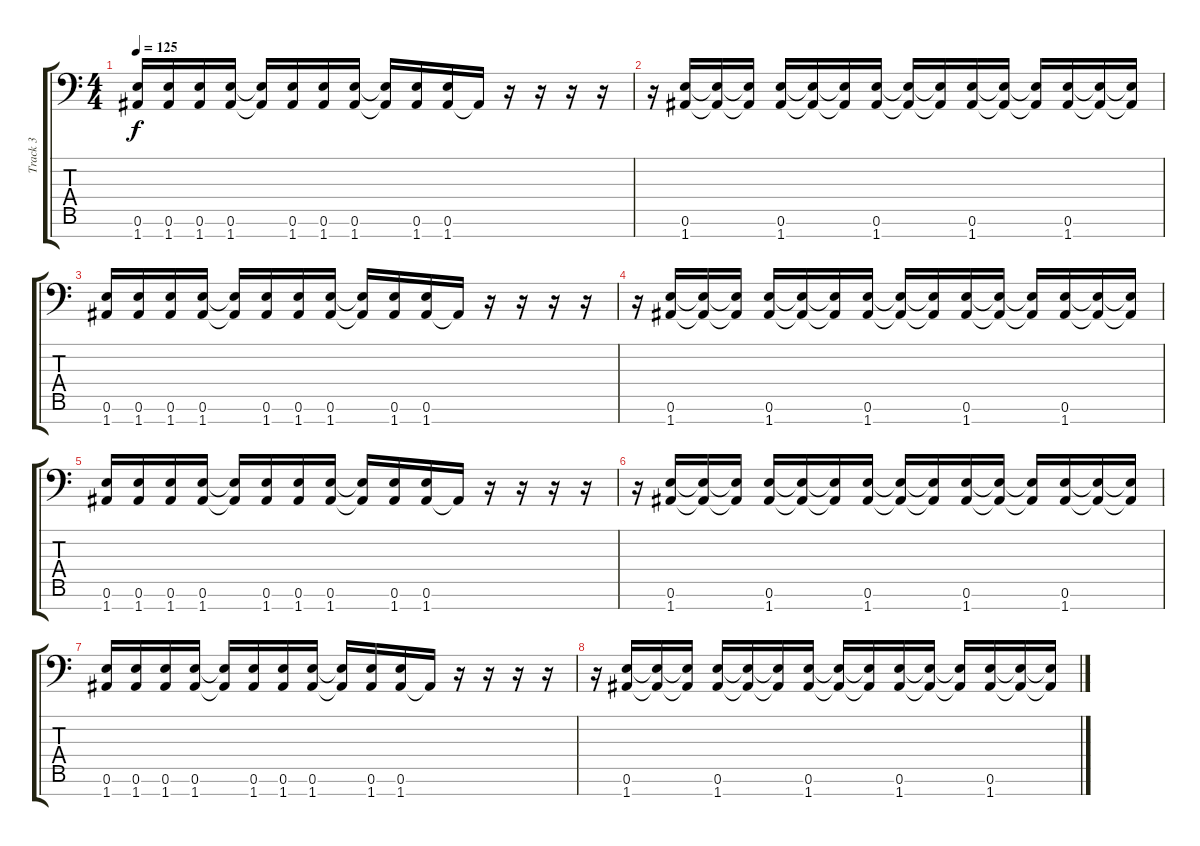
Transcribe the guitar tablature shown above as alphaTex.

\track ("Track 3" "Track 3") {instrument distortionguitar}
\staff {score tabs}
\tuning (E4 B3 G3 D3 A2 E2 A1) {hide}
\ts (4 4)
\tempo 125
\clef f4
\ks c
(0.6 1.7).16{dy f} (0.6 1.7).16 (0.6 1.7).16 (0.6 1.7).16 (0.6{t} 1.7{t}).16 (0.6 1.7).16 (0.6 1.7).16 (0.6 1.7).16 (0.6{t} 1.7{t}).16 (0.6 1.7).16 (0.6 1.7).16 1.7{t}.16 r.16 r.16 r.16 r.16 |
r.16 (0.6 1.7).16 (0.6{t} 1.7{t}).16 (0.6{t} 1.7{t}).16 (0.6 1.7).16 (0.6{t} 1.7{t}).16 (0.6{t} 1.7{t}).16 (0.6 1.7).16 (0.6{t} 1.7{t}).16 (0.6{t} 1.7{t}).16 (0.6 1.7).16 (0.6{t} 1.7{t}).16 (0.6{t} 1.7{t}).16 (0.6 1.7).16 (0.6{t} 1.7{t}).16 (0.6{t} 1.7{t}).16 |
(0.6 1.7).16 (0.6 1.7).16 (0.6 1.7).16 (0.6 1.7).16 (0.6{t} 1.7{t}).16 (0.6 1.7).16 (0.6 1.7).16 (0.6 1.7).16 (0.6{t} 1.7{t}).16 (0.6 1.7).16 (0.6 1.7).16 1.7{t}.16 r.16 r.16 r.16 r.16 |
r.16 (0.6 1.7).16 (0.6{t} 1.7{t}).16 (0.6{t} 1.7{t}).16 (0.6 1.7).16 (0.6{t} 1.7{t}).16 (0.6{t} 1.7{t}).16 (0.6 1.7).16 (0.6{t} 1.7{t}).16 (0.6{t} 1.7{t}).16 (0.6 1.7).16 (0.6{t} 1.7{t}).16 (0.6{t} 1.7{t}).16 (0.6 1.7).16 (0.6{t} 1.7{t}).16 (0.6{t} 1.7{t}).16 |
(0.6 1.7).16 (0.6 1.7).16 (0.6 1.7).16 (0.6 1.7).16 (0.6{t} 1.7{t}).16 (0.6 1.7).16 (0.6 1.7).16 (0.6 1.7).16 (0.6{t} 1.7{t}).16 (0.6 1.7).16 (0.6 1.7).16 1.7{t}.16 r.16 r.16 r.16 r.16 |
r.16 (0.6 1.7).16 (0.6{t} 1.7{t}).16 (0.6{t} 1.7{t}).16 (0.6 1.7).16 (0.6{t} 1.7{t}).16 (0.6{t} 1.7{t}).16 (0.6 1.7).16 (0.6{t} 1.7{t}).16 (0.6{t} 1.7{t}).16 (0.6 1.7).16 (0.6{t} 1.7{t}).16 (0.6{t} 1.7{t}).16 (0.6 1.7).16 (0.6{t} 1.7{t}).16 (0.6{t} 1.7{t}).16 |
(0.6 1.7).16 (0.6 1.7).16 (0.6 1.7).16 (0.6 1.7).16 (0.6{t} 1.7{t}).16 (0.6 1.7).16 (0.6 1.7).16 (0.6 1.7).16 (0.6{t} 1.7{t}).16 (0.6 1.7).16 (0.6 1.7).16 1.7{t}.16 r.16 r.16 r.16 r.16 |
r.16 (0.6 1.7).16 (0.6{t} 1.7{t}).16 (0.6{t} 1.7{t}).16 (0.6 1.7).16 (0.6{t} 1.7{t}).16 (0.6{t} 1.7{t}).16 (0.6 1.7).16 (0.6{t} 1.7{t}).16 (0.6{t} 1.7{t}).16 (0.6 1.7).16 (0.6{t} 1.7{t}).16 (0.6{t} 1.7{t}).16 (0.6 1.7).16 (0.6{t} 1.7{t}).16 (0.6{t} 1.7{t}).16
